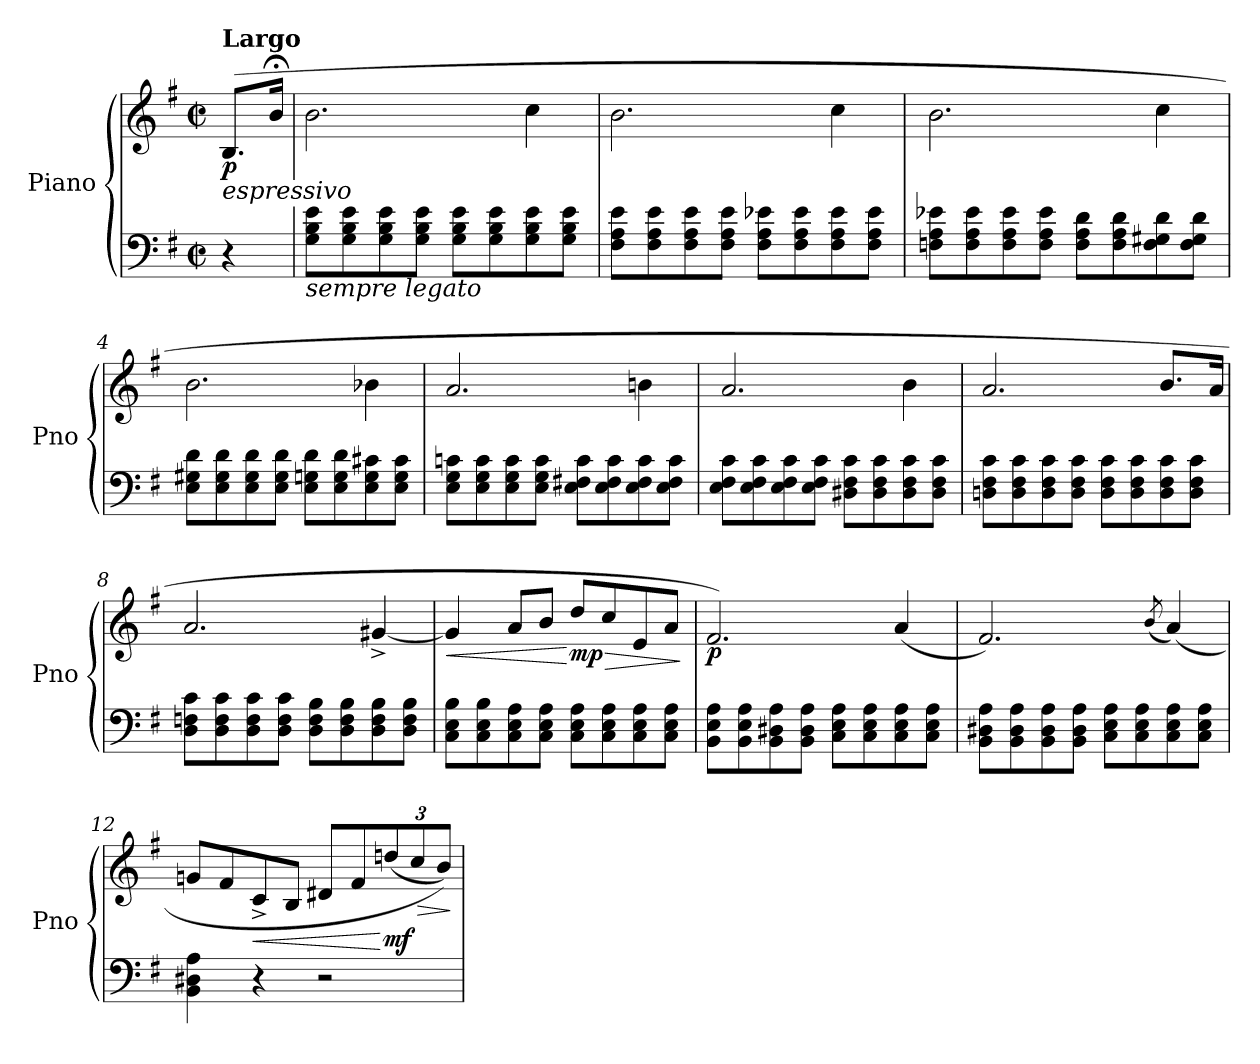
**kern	**kern	**dynam
*part1	*part1	*part1
*staff2	*staff1	*staff1/2
*I"Piano	*	*
*I'Pno	*	*
*clefF4	*clefG2	*
*k[f#]	*k[f#]	*
*M2/2	*M2/2	*
*met(c|)	*met(c|)	*
=	=	=
!	!LO:TX:a:B:t=Largo	!
!	!LO:TX:b:i:t=espressivo	!
!	!	!LO:DY:b
4r	(>8.B/L	p
.	16b;</Jk	.
=1	=1	=1
!LO:TX:b:i:t=sempre legato	!	!
8G\ 8B\ 8e\L	2.b\	.
8G\ 8B\ 8e\	.	.
8G\ 8B\ 8e\	.	.
8G\ 8B\ 8e\J	.	.
8G\ 8B\ 8e\L	.	.
8G\ 8B\ 8e\	.	.
8G\ 8B\ 8e\	4cc\	.
8G\ 8B\ 8e\J	.	.
=2	=2	=2
8F#\ 8A\ 8e\L	2.b\	.
8F#\ 8A\ 8e\	.	.
8F#\ 8A\ 8e\	.	.
8F#\ 8A\ 8e\J	.	.
8F#\ 8A\ 8e-X\L	.	.
8F#\ 8A\ 8e-\	.	.
8F#\ 8A\ 8e-\	4cc\	.
8F#\ 8A\ 8e-\J	.	.
=3	=3	=3
8Fn\ 8A\ 8e-X\L	2.b\	.
8F\ 8A\ 8e-\	.	.
8F\ 8A\ 8e-\	.	.
8F\ 8A\ 8e-\J	.	.
8F\ 8A\ 8d\L	.	.
8F\ 8A\ 8d\	.	.
8F\ 8G#X\ 8d\	4cc\	.
8F\ 8G#\ 8d\J	.	.
!!LO:LB:g=z
=4	=4	=4
8E\ 8G#X\ 8d\L	2.b\	.
8E\ 8G#\ 8d\	.	.
8E\ 8G#\ 8d\	.	.
8E\ 8G#\ 8d\J	.	.
8E\ 8Gn\ 8d\L	.	.
8E\ 8G\ 8d\	.	.
8E\ 8G\ 8c#X\	4b-X\	.
8E\ 8G\ 8c#\J	.	.
=5	=5	=5
8E\ 8G\ 8cn\L	2.a/	.
8E\ 8G\ 8c\	.	.
8E\ 8G\ 8c\	.	.
8E\ 8G\ 8c\J	.	.
8E\ 8F#X\ 8c\L	.	.
8E\ 8F#\ 8c\	.	.
8E\ 8F#\ 8c\	4bn\	.
8E\ 8F#\ 8c\J	.	.
=6	=6	=6
8E\ 8F#\ 8c\L	2.a/	.
8E\ 8F#\ 8c\	.	.
8E\ 8F#\ 8c\	.	.
8E\ 8F#\ 8c\J	.	.
8D#X\ 8F#\ 8c\L	.	.
8D#\ 8F#\ 8c\	.	.
8D#\ 8F#\ 8c\	4b\	.
8D#\ 8F#\ 8c\J	.	.
=7	=7	=7
8Dn\ 8F#\ 8c\L	2.a/	.
8D\ 8F#\ 8c\	.	.
8D\ 8F#\ 8c\	.	.
8D\ 8F#\ 8c\J	.	.
8D\ 8F#\ 8c\L	.	.
8D\ 8F#\ 8c\	.	.
8D\ 8F#\ 8c\	8.b/L	.
8D\ 8F#\ 8c\J	.	.
.	16a/Jk	.
!!LO:LB:g=z
=8	=8	=8
8D\ 8Fn\ 8c\L	2.a/	.
8D\ 8F\ 8c\	.	.
8D\ 8F\ 8c\	.	.
8D\ 8F\ 8c\J	.	.
8D\ 8F\ 8B\L	.	.
8D\ 8F\ 8B\	.	.
8D\ 8F\ 8B\	[4g#X^/	.
8D\ 8F\ 8B\J	.	.
=9	=9	=9
!	!	!LO:HP:b
8C\ 8E\ 8B\L	4g#/]	<
8C\ 8E\ 8B\	.	.
8C\ 8E\ 8A\	8a/L	.
8C\ 8E\ 8A\J	8b/J	.
!	!	!LO:HP:n=1:b
!	!	!LO:DY:n=1:b
8C\ 8E\ 8A\L	8dd/L	[ > mp
8C\ 8E\ 8A\	8cc/	.
8C\ 8E\ 8A\	8e/	.
8C\ 8E\ 8A\J	8a/J	.
.	.	]
=10	=10	=10
!	!	!LO:DY:b
8BB\ 8E\ 8A\L	2.f#/)	p
8BB\ 8E\ 8A\	.	.
8BB\ 8D#X\ 8A\	.	.
8BB\ 8D#\ 8A\J	.	.
8C\ 8E\ 8A\L	.	.
8C\ 8E\ 8A\	.	.
8C\ 8E\ 8A\	(<4a/	.
8C\ 8E\ 8A\J	.	.
=11	=11	=11
8BB\ 8D#X\ 8A\L	2.f#/)	.
8BB\ 8D#\ 8A\	.	.
8BB\ 8D#\ 8A\	.	.
8BB\ 8D#\ 8A\J	.	.
8C\ 8E\ 8A\L	.	.
8C\ 8E\ 8A\	.	.
.	(<8qb/	.
8C\ 8E\ 8A\	(>4a/)	.
8C\ 8E\ 8A\J	.	.
=12	=12	=12
4BB\ 4D#X\ 4A\	8gn/L	.
.	8f#/	.
!	!	!LO:HP:b
4r	8c^/	<
.	8B/J	.
2r	8d#X/L	.
.	8f#/	.
*	*Xbrackettup	*
!	!	!LO:HP:n=1:b
!	!	!LO:DY:n=1:b
.	(<12ddn/	[ > mf
.	12cc/	.
.	12b/J))	.
.	.	]
=	=	=
*-	*-	*-
